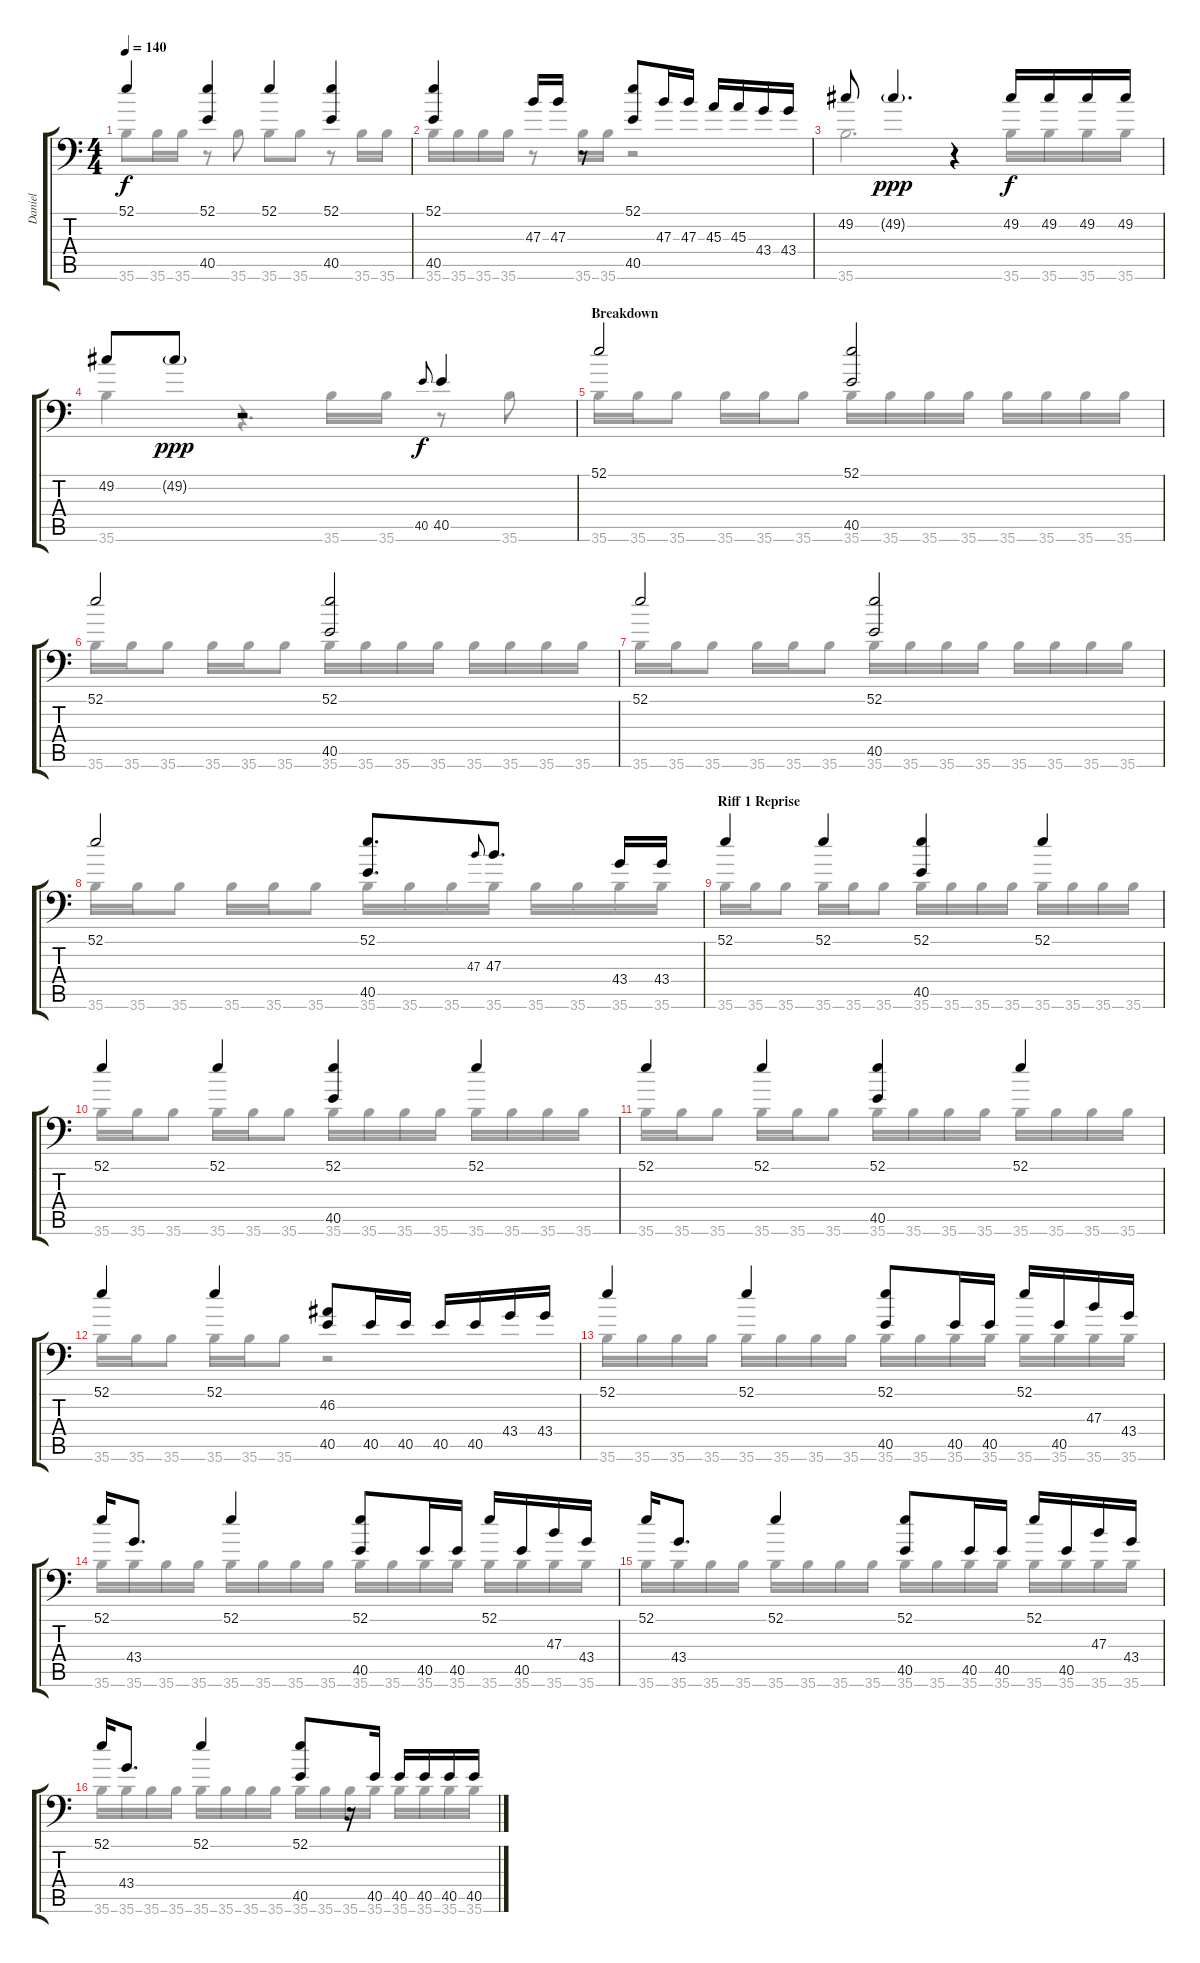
\track ("Daniel" "Daniel") {instrument acousticgrandpiano}
\staff {score tabs}
\tuning (C-1 C-1 C-1 C-1 C-1 C-1) {hide}
\voice
\ts (4 4)
\tempo 140
\clef f4
\ks c
52.1.4{dy f} (52.1 40.5).4 52.1.4 (52.1 40.5).4 |
(52.1 40.5).4 47.3.16 47.3.16 r.8 (52.1 40.5).8 47.3.16 47.3.16 45.3.16 45.3.16 43.4.16 43.4.16 |
\section ("" "")
49.2.8 49.2{g}.4{d dy ppp} r.4 49.2.16{dy f} 49.2.16 49.2.16 49.2.16 |
49.2.8 49.2{g}.8{dy ppp} r.2 40.5.8{gr onbeat dy f} 40.5.4 |
\section ("" "Breakdown")
52.1.2 (52.1 40.5).2 |
52.1.2 (52.1 40.5).2 |
52.1.2 (52.1 40.5).2 |
52.1.2 (52.1 40.5).8{d} 47.3.8{gr onbeat} 47.3.8{d} 43.4.16 43.4.16 |
\section ("" "Riff 1 Reprise")
52.1.4 52.1.4 (52.1 40.5).4 52.1.4 |
52.1.4 52.1.4 (52.1 40.5).4 52.1.4 |
52.1.4 52.1.4 (52.1 40.5).4 52.1.4 |
52.1.4 52.1.4 (46.2 40.5).8 40.5.16 40.5.16 40.5.16 40.5.16 43.4.16 43.4.16 |
52.1.4 52.1.4 (52.1 40.5).8 40.5.16 40.5.16 52.1.16 40.5.16 47.3.16 43.4.16 |
52.1.16 43.4.8{d} 52.1.4 (52.1 40.5).8 40.5.16 40.5.16 52.1.16 40.5.16 47.3.16 43.4.16 |
52.1.16 43.4.8{d} 52.1.4 (52.1 40.5).8 40.5.16 40.5.16 52.1.16 40.5.16 47.3.16 43.4.16 |
52.1.16 43.4.8{d} 52.1.4 (52.1 40.5).8 r.16 40.5.16 40.5.16 40.5.16 40.5.16 40.5.16
\voice
\clef f4
\ottava regular
\simile none
\ks c
35.6.8{dy f} 35.6.16 35.6.16 r.8 35.6.8 35.6.8 35.6.8 r.8 35.6.16 35.6.16 |
35.6.16 35.6.16 35.6.16 35.6.16 r.8 35.6.16 35.6.16 r.2 |
35.6.2{d} 35.6.16 35.6.16 35.6.16 35.6.16 |
35.6.4 r.4{d} 35.6.16 35.6.16 r.8 35.6.8 |
35.6.16 35.6.16 35.6.8 35.6.16 35.6.16 35.6.8 35.6.16 35.6.16 35.6.16 35.6.16 35.6.16 35.6.16 35.6.16 35.6.16 |
35.6.16 35.6.16 35.6.8 35.6.16 35.6.16 35.6.8 35.6.16 35.6.16 35.6.16 35.6.16 35.6.16 35.6.16 35.6.16 35.6.16 |
35.6.16 35.6.16 35.6.8 35.6.16 35.6.16 35.6.8 35.6.16 35.6.16 35.6.16 35.6.16 35.6.16 35.6.16 35.6.16 35.6.16 |
35.6.16 35.6.16 35.6.8 35.6.16 35.6.16 35.6.8 35.6.16 35.6.16 35.6.16 35.6.16 35.6.16 35.6.16 35.6.16 35.6.16 |
35.6.16 35.6.16 35.6.8 35.6.16 35.6.16 35.6.8 35.6.16 35.6.16 35.6.16 35.6.16 35.6.16 35.6.16 35.6.16 35.6.16 |
35.6.16 35.6.16 35.6.8 35.6.16 35.6.16 35.6.8 35.6.16 35.6.16 35.6.16 35.6.16 35.6.16 35.6.16 35.6.16 35.6.16 |
35.6.16 35.6.16 35.6.8 35.6.16 35.6.16 35.6.8 35.6.16 35.6.16 35.6.16 35.6.16 35.6.16 35.6.16 35.6.16 35.6.16 |
35.6.16 35.6.16 35.6.8 35.6.16 35.6.16 35.6.8 r.2 |
35.6.16 35.6.16 35.6.16 35.6.16 35.6.16 35.6.16 35.6.16 35.6.16 35.6.16 35.6.16 35.6.16 35.6.16 35.6.16 35.6.16 35.6.16 35.6.16 |
35.6.16 35.6.16 35.6.16 35.6.16 35.6.16 35.6.16 35.6.16 35.6.16 35.6.16 35.6.16 35.6.16 35.6.16 35.6.16 35.6.16 35.6.16 35.6.16 |
35.6.16 35.6.16 35.6.16 35.6.16 35.6.16 35.6.16 35.6.16 35.6.16 35.6.16 35.6.16 35.6.16 35.6.16 35.6.16 35.6.16 35.6.16 35.6.16 |
35.6.16 35.6.16 35.6.16 35.6.16 35.6.16 35.6.16 35.6.16 35.6.16 35.6.16 35.6.16 35.6.16 35.6.16 35.6.16 35.6.16 35.6.16 35.6.16
